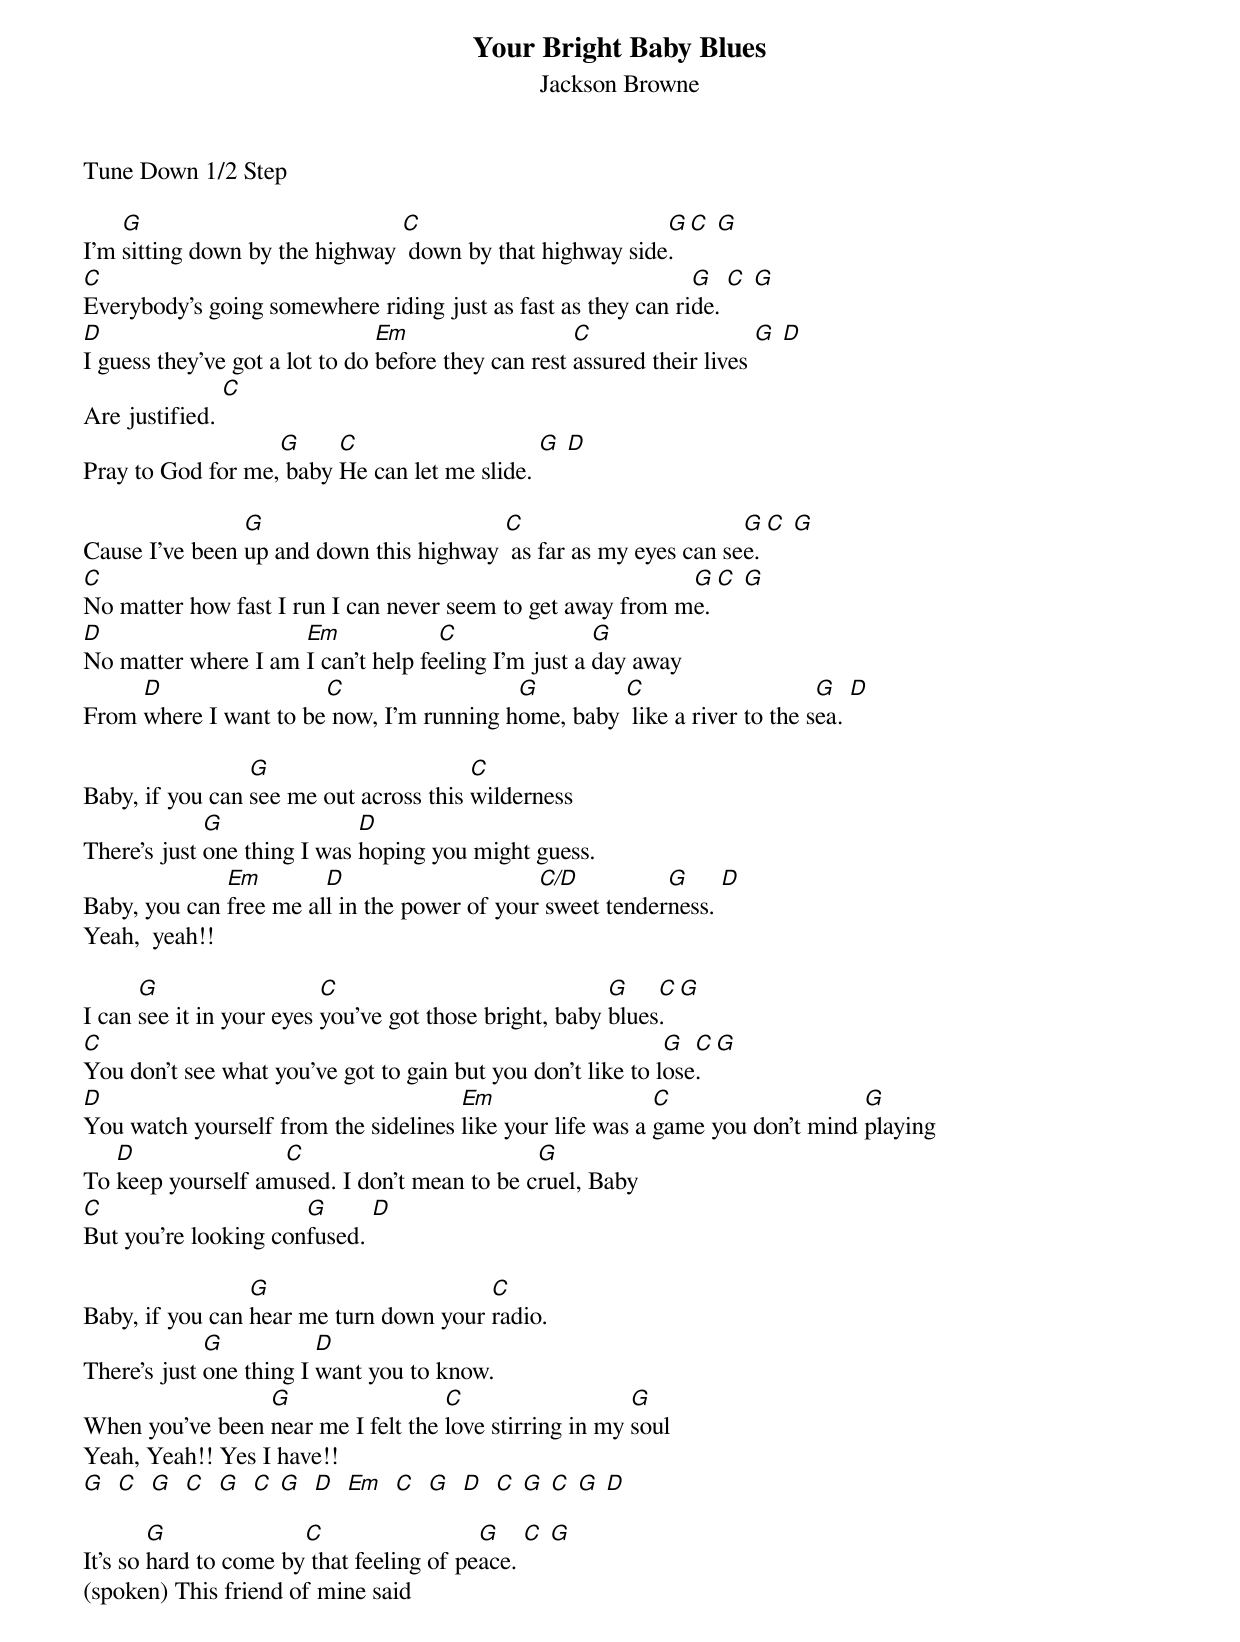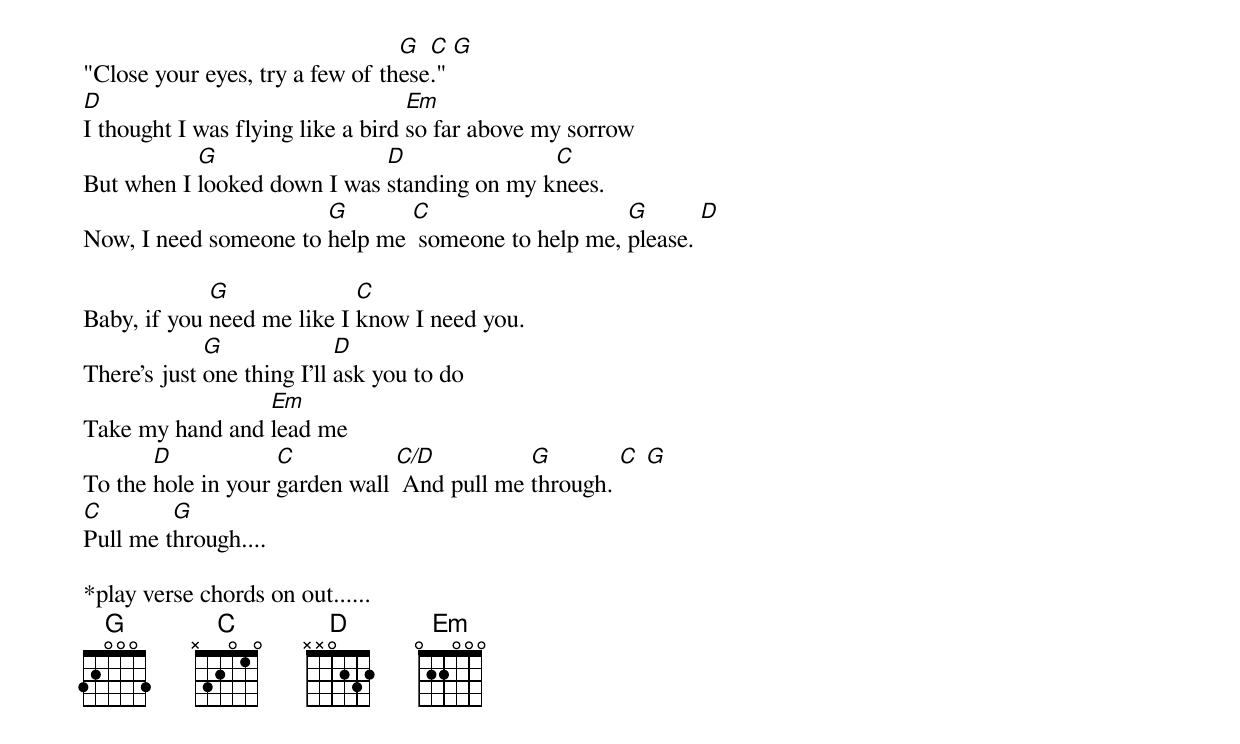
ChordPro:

{title:Your Bright Baby Blues}
{subtitle:Jackson Browne}
Tune Down 1/2 Step

I'm [G]sitting down by the highway [C] down by that highway side[G]. [C] [G]
[C]Everybody's going somewhere riding just as fast as they can ri[G]de. [C] [G]
[D]I guess they've got a lot to do [Em]before they can rest [C]assured their lives [G] [D]
Are justified. [C]
Pray to God for me,[G] baby [C]He can let me slide. [G] [D]

Cause I've been [G]up and down this highway [C] as far as my eyes can se[G]e. [C] [G]
[C]No matter how fast I run I can never seem to get away from m[G]e. [C] [G]
[D]No matter where I am [Em]I can't help fe[C]eling I'm just a [G]day away
From [D]where I want to be[C] now, I'm running h[G]ome, baby [C] like a river to the s[G]ea. [D]

Baby, if you can [G]see me out across this [C]wilderness
There's just [G]one thing I was [D]hoping you might guess.
Baby, you can [Em]free me al[D]l in the power of your[C/D] sweet tender[G]ness. [D]
Yeah,  yeah!!

I can [G]see it in your eyes [C]you've got those bright, baby [G]blues[C]. [G]
[C]You don't see what you've got to gain but you don't like to l[G]ose[C]. [G]
[D]You watch yourself from the sidelines [Em]like your life was a [C]game you don't mind [G]playing
To [D]keep yourself am[C]used. I don't mean to be c[G]ruel, Baby
[C]But you're looking con[G]fused. [D]

Baby, if you can [G]hear me turn down your [C]radio.
There's just [G]one thing I [D]want you to know.
When you've been [G]near me I felt the [C]love stirring in my [G]soul
Yeah, Yeah!! Yes I have!!
[G]  [C]  [G]  [C]  [G]  [C] [G]  [D]  [Em]  [C]  [G]  [D]  [C] [G] [C] [G] [D]

It's so [G]hard to come by[C] that feeling of pe[G]ace. [C] [G]
(spoken) This friend of mine said
"Close your eyes, try a few of th[G]ese[C]." [G]
[D]I thought I was flying like a bird [Em]so far above my sorrow
But when I [G]looked down I was [D]standing on my k[C]nees.
Now, I need someone to [G]help me [C] someone to help me, [G]please. [D]

Baby, if you [G]need me like I [C]know I need you.
There's just [G]one thing I'll [D]ask you to do
Take my hand and [Em]lead me
To the [D]hole in your [C]garden wall [C/D] And pull me [G]through. [C] [G]
[C]Pull me t[G]hrough....

*play verse chords on out......
